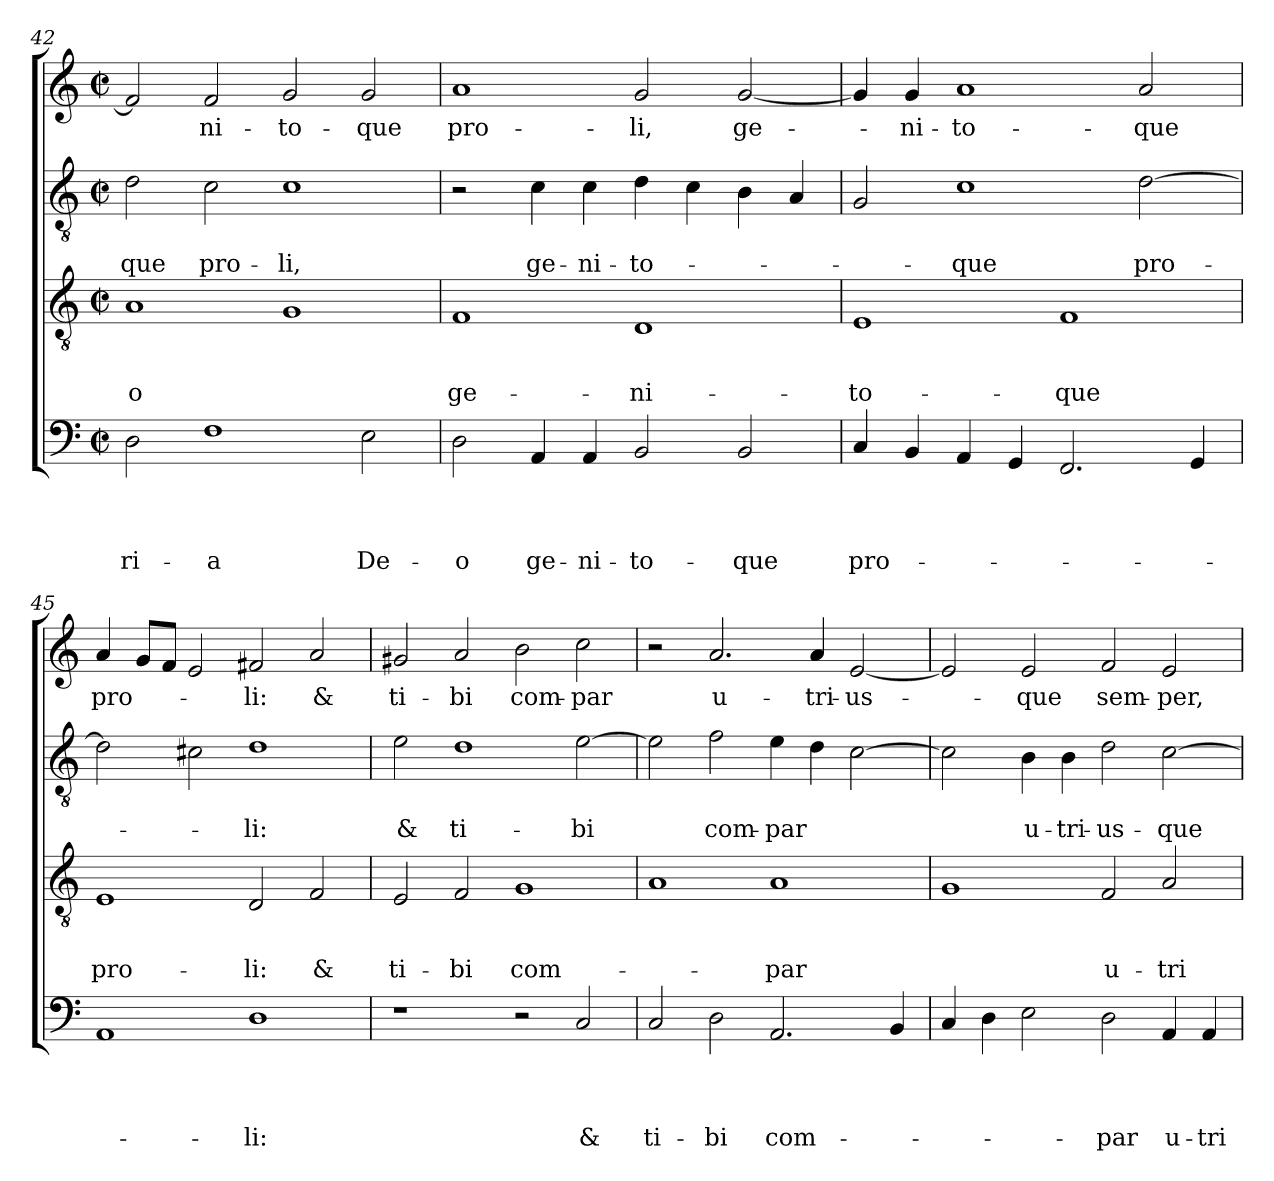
**kern	**text	**text	**text	**text	**kern	**text	**text	**text	**kern	**text	**text	**kern	**text
*part4	*part4	*part4	*part4	*part4	*part3	*part3	*part3	*part3	*part2	*part2	*part2	*part1	*part1
*staff4	*staff4	*staff4	*staff4	*staff4	*staff3	*staff3	*staff3	*staff3	*staff2	*staff2	*staff2	*staff1	*staff1
*clefF4	*	*	*	*	*clefGv2	*	*	*	*clefGv2	*	*	*clefG2	*
*k[]	*	*	*	*	*k[]	*	*	*	*k[]	*	*	*k[]	*
*C:	*	*	*	*	*C:	*	*	*	*C:	*	*	*C:	*
*M2/2	*	*	*	*	*M2/2	*	*	*	*M2/2	*	*	*M2/2	*
*met(c|)	*	*	*	*	*met(c|)	*	*	*	*met(c|)	*	*	*met(c|)	*
=42	=42	=42	=42	=42	=42	=42	=42	=42	=42	=42	=42	=42	=42
!	!	!	!	!LO:LY:b	!	!	!	!LO:LY:b	!	!	!LO:LY:b	!	!
2D\	.	.	.	-ri-	1A	.	.	-o	2d\	.	-que	2f/]	.
!	!	!	!	!LO:LY:b	!	!	!	!	!	!	!LO:LY:b	!	!LO:LY:b
1F	.	.	.	-a	.	.	.	.	2c\	.	pro-	2f/	-ni-
!	!	!	!	!	!	!	!	!	!	!	!LO:LY:b	!	!LO:LY:b
.	.	.	.	.	1G	.	.	.	1c	.	-li,	2g/	-to-
!	!	!	!	!LO:LY:b	!	!	!	!	!	!	!	!	!LO:LY:b
2E\	.	.	.	De-	.	.	.	.	.	.	.	2g/	-que
!!LO:LB:g=z
=43	=43	=43	=43	=43	=43	=43	=43	=43	=43	=43	=43	=43	=43
!	!	!	!	!LO:LY:b	!	!	!	!LO:LY:b	!	!	!	!	!LO:LY:b
2D\	.	.	.	-o	1F	.	.	ge-	2r	.	.	1a	pro-
!	!	!	!	!LO:LY:b	!	!	!	!	!	!	!LO:LY:b	!	!
4AA/	.	.	.	ge-	.	.	.	.	4c\	.	ge-	.	.
!	!	!	!	!LO:LY:b	!	!	!	!	!	!	!LO:LY:b	!	!
4AA/	.	.	.	-ni-	.	.	.	.	4c\	.	-ni-	.	.
!	!	!	!	!LO:LY:b	!	!	!	!LO:LY:b	!	!	!LO:LY:b	!	!LO:LY:b
2BB/	.	.	.	-to-	1D	.	.	-ni-	4d\	.	-to-	2g/	-li,
.	.	.	.	.	.	.	.	.	4c\	.	.	.	.
!	!	!	!	!LO:LY:b	!	!	!	!	!	!	!	!	!LO:LY:b
2BB/	.	.	.	-que	.	.	.	.	4B\	.	.	[2g/	ge-
.	.	.	.	.	.	.	.	.	4A/	.	.	.	.
=44	=44	=44	=44	=44	=44	=44	=44	=44	=44	=44	=44	=44	=44
!	!	!	!	!LO:LY:b	!	!	!	!LO:LY:b	!	!	!	!	!
4C/	.	.	.	pro-	1E	.	.	-to-	2G/	.	.	4g/]	.
!	!	!	!	!	!	!	!	!	!	!	!	!	!LO:LY:b
4BB/	.	.	.	.	.	.	.	.	.	.	.	4g/	-ni-
!	!	!	!	!	!	!	!	!	!	!	!LO:LY:b	!	!LO:LY:b
4AA/	.	.	.	.	.	.	.	.	1c	.	-que	1a	-to-
4GG/	.	.	.	.	.	.	.	.	.	.	.	.	.
!	!	!	!	!	!	!	!	!LO:LY:b	!	!	!	!	!
2.FF/	.	.	.	.	1F	.	.	-que	.	.	.	.	.
!	!	!	!	!	!	!	!	!	!	!	!LO:LY:b	!	!LO:LY:b
.	.	.	.	.	.	.	.	.	[2d\	.	pro-	2a/	-que
4GG/	.	.	.	.	.	.	.	.	.	.	.	.	.
=45	=45	=45	=45	=45	=45	=45	=45	=45	=45	=45	=45	=45	=45
!	!	!	!	!	!	!	!	!LO:LY:b	!	!	!	!	!LO:LY:b
1AA	.	.	.	.	1E	.	.	pro-	2d\]	.	.	4a/	pro-
.	.	.	.	.	.	.	.	.	.	.	.	8g/L	.
.	.	.	.	.	.	.	.	.	.	.	.	8f/J	.
.	.	.	.	.	.	.	.	.	2c#X\	.	.	2e/	.
!	!	!	!	!LO:LY:b	!	!	!	!LO:LY:b	!	!	!LO:LY:b	!	!LO:LY:b
1D	.	.	.	-li:	2D/	.	.	-li:	1d	.	-li:	2f#X/	-li:
!	!	!	!	!	!	!	!	!LO:LY:b	!	!	!	!	!LO:LY:b
.	.	.	.	.	2F/	.	.	&	.	.	.	2a/	&
=46	=46	=46	=46	=46	=46	=46	=46	=46	=46	=46	=46	=46	=46
!	!	!	!	!	!	!	!	!LO:LY:b	!	!	!LO:LY:b	!	!LO:LY:b
1r	.	.	.	.	2E/	.	.	ti-	2e\	.	&	2g#X/	ti-
!	!	!	!	!	!	!	!	!LO:LY:b	!	!	!LO:LY:b	!	!LO:LY:b
.	.	.	.	.	2F/	.	.	-bi	1d	.	ti-	2a/	-bi
!	!	!	!	!	!	!	!	!LO:LY:b	!	!	!	!	!LO:LY:b
2r	.	.	.	.	1G	.	.	com-	.	.	.	2b\	com-
!	!	!	!	!LO:LY:b	!	!	!	!	!	!	!LO:LY:b	!	!LO:LY:b
2C/	.	.	.	&	.	.	.	.	[2e\	.	-bi	2cc\	-par
=47	=47	=47	=47	=47	=47	=47	=47	=47	=47	=47	=47	=47	=47
!	!	!	!	!LO:LY:b	!	!	!	!	!	!	!	!	!
2C/	.	.	.	ti-	1A	.	.	.	2e\]	.	.	2r	.
!	!	!	!	!LO:LY:b	!	!	!	!	!	!	!LO:LY:b	!	!LO:LY:b
2D\	.	.	.	-bi	.	.	.	.	2f\	.	com-	2.a/	u-
!	!	!	!	!LO:LY:b	!	!	!	!LO:LY:b	!	!	!LO:LY:b	!	!
2.AA/	.	.	.	com-	1A	.	.	-par	4e\	.	-par	.	.
!	!	!	!	!	!	!	!	!	!	!	!	!	!LO:LY:b
.	.	.	.	.	.	.	.	.	4d\	.	.	4a/	-tri-
!	!	!	!	!	!	!	!	!	!	!	!	!	!LO:LY:b
.	.	.	.	.	.	.	.	.	[2c\	.	.	[2e/	-us-
4BB/	.	.	.	.	.	.	.	.	.	.	.	.	.
!!LO:LB:g=z
=48	=48	=48	=48	=48	=48	=48	=48	=48	=48	=48	=48	=48	=48
4C/	.	.	.	.	1G	.	.	.	2c\]	.	.	2e/]	.
4D\	.	.	.	.	.	.	.	.	.	.	.	.	.
!	!	!	!	!	!	!	!	!	!	!	!LO:LY:b	!	!LO:LY:b
2E\	.	.	.	.	.	.	.	.	4B\	.	u-	2e/	-que
!	!	!	!	!	!	!	!	!	!	!	!LO:LY:b	!	!
.	.	.	.	.	.	.	.	.	4B\	.	-tri-	.	.
!	!	!	!	!LO:LY:b	!	!	!	!LO:LY:b	!	!	!LO:LY:b	!	!LO:LY:b
2D\	.	.	.	-par	2F/	.	.	u-	2d\	.	-us-	2f/	sem-
!	!	!	!	!LO:LY:b	!	!	!	!LO:LY:b	!	!	!LO:LY:b	!	!LO:LY:b
4AA/	.	.	.	u-	2A/	.	.	-tri-	[2c\	.	-que	2e/	-per,
!	!	!	!	!LO:LY:b	!	!	!	!	!	!	!	!	!
4AA/	.	.	.	-tri-	.	.	.	.	.	.	.	.	.
=	=	=	=	=	=	=	=	=	=	=	=	=	=
*-	*-	*-	*-	*-	*-	*-	*-	*-	*-	*-	*-	*-	*-
